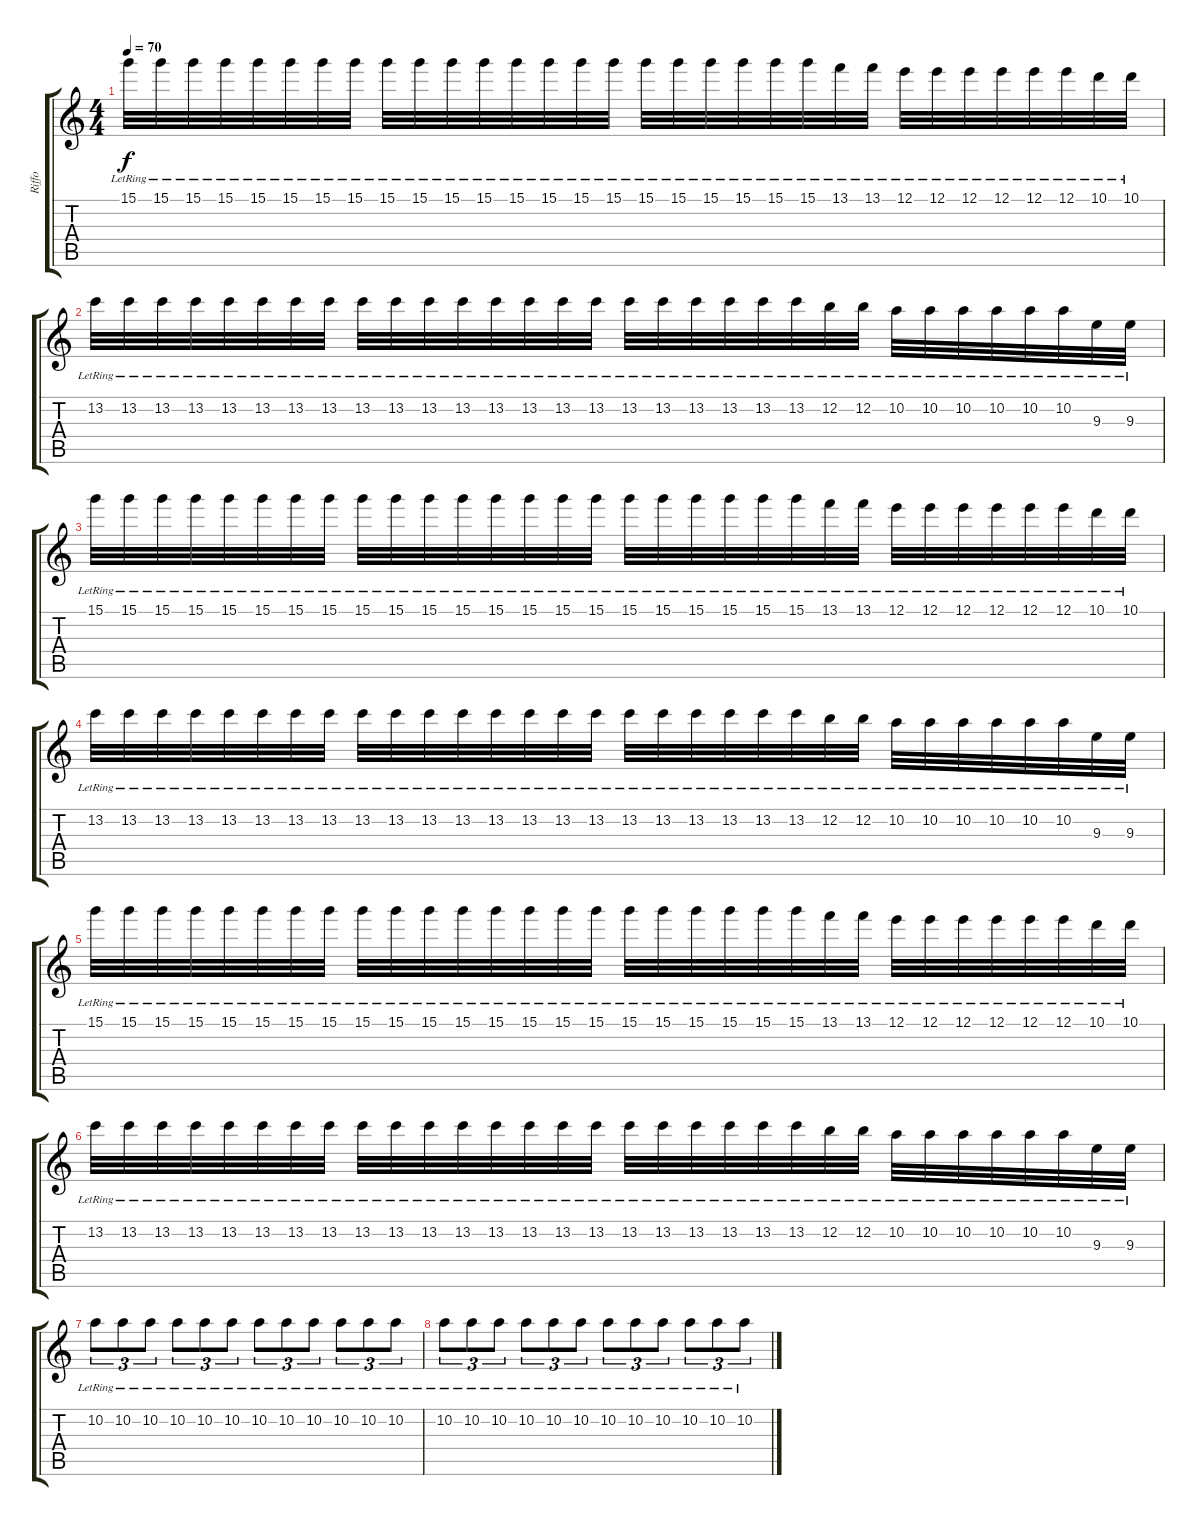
\track ("Riffo" "Riffo") {instrument electricguitarclean}
\staff {score tabs}
\tuning (E4 B3 G3 D3 A2 E2) {hide}
\ts (4 4)
\tempo 70
\clef g2
\ks c
15.1{lr}.32{dy f} 15.1{lr}.32 15.1{lr}.32 15.1{lr}.32 15.1{lr}.32 15.1{lr}.32 15.1{lr}.32 15.1{lr}.32 15.1{lr}.32 15.1{lr}.32 15.1{lr}.32 15.1{lr}.32 15.1{lr}.32 15.1{lr}.32 15.1{lr}.32 15.1{lr}.32 15.1{lr}.32 15.1{lr}.32 15.1{lr}.32 15.1{lr}.32 15.1{lr}.32 15.1{lr}.32 13.1{lr}.32 13.1{lr}.32 12.1{lr}.32 12.1{lr}.32 12.1{lr}.32 12.1{lr}.32 12.1{lr}.32 12.1{lr}.32 10.1{lr}.32 10.1{lr}.32 |
13.2{lr}.32 13.2{lr}.32 13.2{lr}.32 13.2{lr}.32 13.2{lr}.32 13.2{lr}.32 13.2{lr}.32 13.2{lr}.32 13.2{lr}.32 13.2{lr}.32 13.2{lr}.32 13.2{lr}.32 13.2{lr}.32 13.2{lr}.32 13.2{lr}.32 13.2{lr}.32 13.2{lr}.32 13.2{lr}.32 13.2{lr}.32 13.2{lr}.32 13.2{lr}.32 13.2{lr}.32 12.2{lr}.32 12.2{lr}.32 10.2{lr}.32 10.2{lr}.32 10.2{lr}.32 10.2{lr}.32 10.2{lr}.32 10.2{lr}.32 9.3{lr}.32 9.3{lr}.32 |
15.1{lr}.32 15.1{lr}.32 15.1{lr}.32 15.1{lr}.32 15.1{lr}.32 15.1{lr}.32 15.1{lr}.32 15.1{lr}.32 15.1{lr}.32 15.1{lr}.32 15.1{lr}.32 15.1{lr}.32 15.1{lr}.32 15.1{lr}.32 15.1{lr}.32 15.1{lr}.32 15.1{lr}.32 15.1{lr}.32 15.1{lr}.32 15.1{lr}.32 15.1{lr}.32 15.1{lr}.32 13.1{lr}.32 13.1{lr}.32 12.1{lr}.32 12.1{lr}.32 12.1{lr}.32 12.1{lr}.32 12.1{lr}.32 12.1{lr}.32 10.1{lr}.32 10.1{lr}.32 |
13.2{lr}.32 13.2{lr}.32 13.2{lr}.32 13.2{lr}.32 13.2{lr}.32 13.2{lr}.32 13.2{lr}.32 13.2{lr}.32 13.2{lr}.32 13.2{lr}.32 13.2{lr}.32 13.2{lr}.32 13.2{lr}.32 13.2{lr}.32 13.2{lr}.32 13.2{lr}.32 13.2{lr}.32 13.2{lr}.32 13.2{lr}.32 13.2{lr}.32 13.2{lr}.32 13.2{lr}.32 12.2{lr}.32 12.2{lr}.32 10.2{lr}.32 10.2{lr}.32 10.2{lr}.32 10.2{lr}.32 10.2{lr}.32 10.2{lr}.32 9.3{lr}.32 9.3{lr}.32 |
15.1{lr}.32 15.1{lr}.32 15.1{lr}.32 15.1{lr}.32 15.1{lr}.32 15.1{lr}.32 15.1{lr}.32 15.1{lr}.32 15.1{lr}.32 15.1{lr}.32 15.1{lr}.32 15.1{lr}.32 15.1{lr}.32 15.1{lr}.32 15.1{lr}.32 15.1{lr}.32 15.1{lr}.32 15.1{lr}.32 15.1{lr}.32 15.1{lr}.32 15.1{lr}.32 15.1{lr}.32 13.1{lr}.32 13.1{lr}.32 12.1{lr}.32 12.1{lr}.32 12.1{lr}.32 12.1{lr}.32 12.1{lr}.32 12.1{lr}.32 10.1{lr}.32 10.1{lr}.32 |
13.2{lr}.32 13.2{lr}.32 13.2{lr}.32 13.2{lr}.32 13.2{lr}.32 13.2{lr}.32 13.2{lr}.32 13.2{lr}.32 13.2{lr}.32 13.2{lr}.32 13.2{lr}.32 13.2{lr}.32 13.2{lr}.32 13.2{lr}.32 13.2{lr}.32 13.2{lr}.32 13.2{lr}.32 13.2{lr}.32 13.2{lr}.32 13.2{lr}.32 13.2{lr}.32 13.2{lr}.32 12.2{lr}.32 12.2{lr}.32 10.2{lr}.32 10.2{lr}.32 10.2{lr}.32 10.2{lr}.32 10.2{lr}.32 10.2{lr}.32 9.3{lr}.32 9.3{lr}.32 |
10.2{lr}.8{tu (3 2)} 10.2{lr}.8{tu (3 2)} 10.2{lr}.8{tu (3 2)} 10.2{lr}.8{tu (3 2)} 10.2{lr}.8{tu (3 2)} 10.2{lr}.8{tu (3 2)} 10.2{lr}.8{tu (3 2)} 10.2{lr}.8{tu (3 2)} 10.2{lr}.8{tu (3 2)} 10.2{lr}.8{tu (3 2)} 10.2{lr}.8{tu (3 2)} 10.2{lr}.8{tu (3 2)} |
10.2{lr}.8{tu (3 2)} 10.2{lr}.8{tu (3 2)} 10.2{lr}.8{tu (3 2)} 10.2{lr}.8{tu (3 2)} 10.2{lr}.8{tu (3 2)} 10.2{lr}.8{tu (3 2)} 10.2{lr}.8{tu (3 2)} 10.2{lr}.8{tu (3 2)} 10.2{lr}.8{tu (3 2)} 10.2{lr}.8{tu (3 2)} 10.2{lr}.8{tu (3 2)} 10.2{lr}.8{tu (3 2)}
